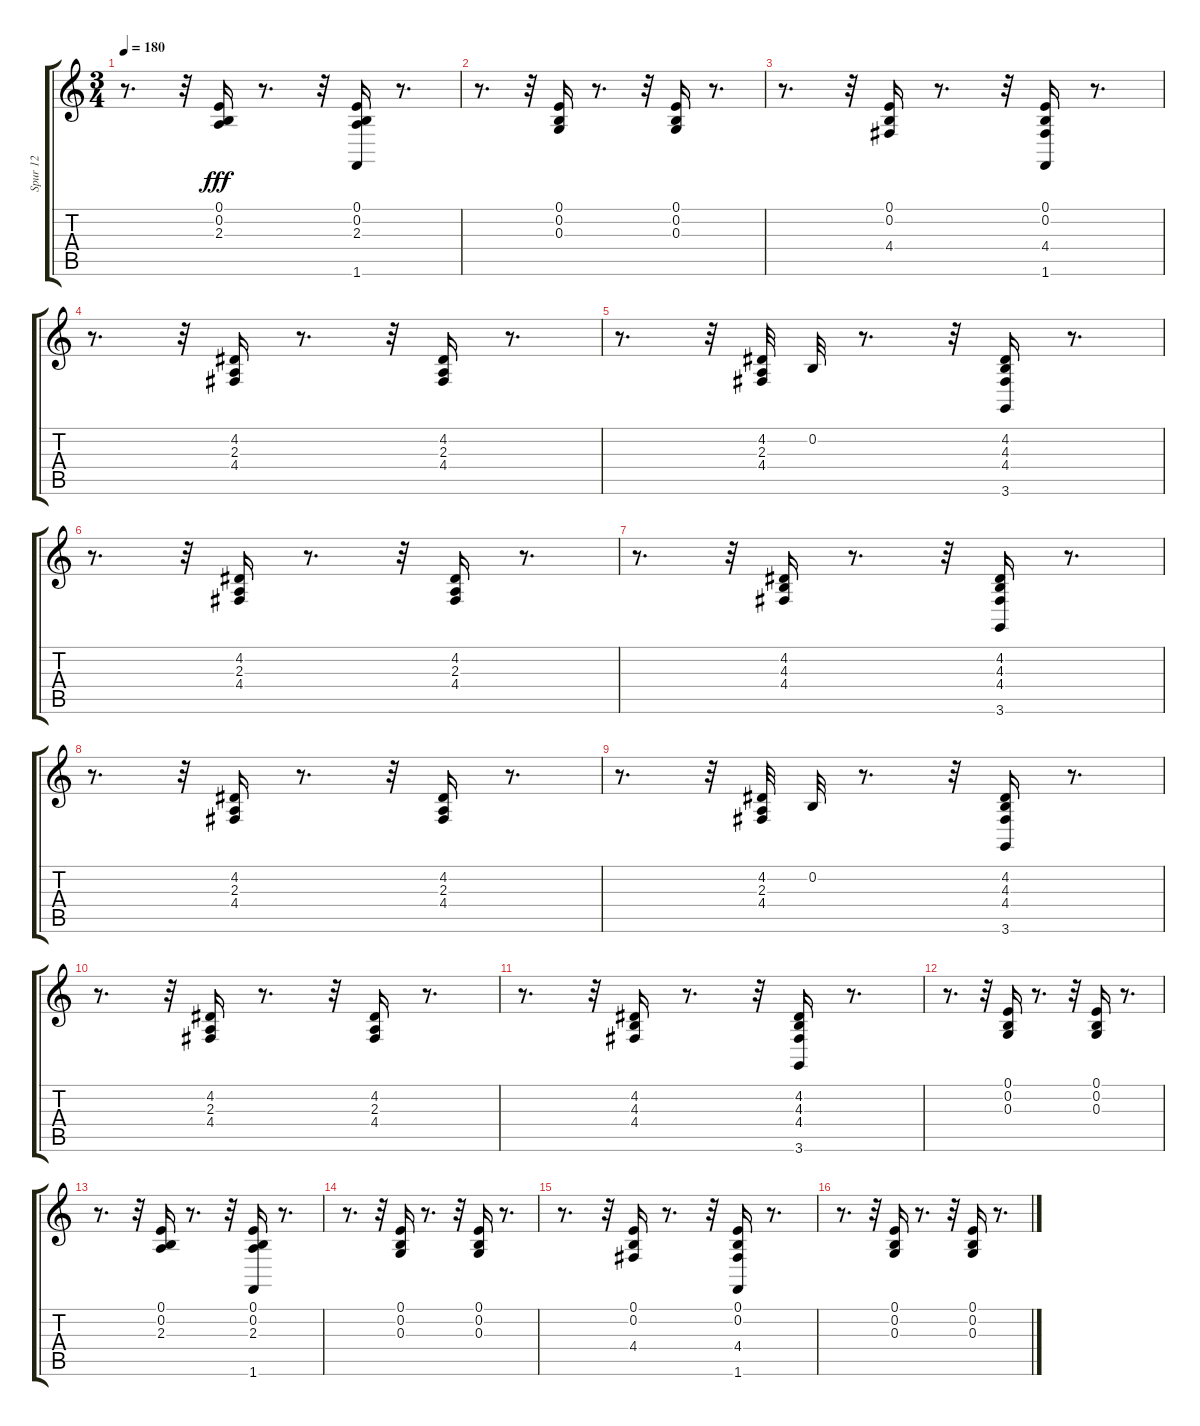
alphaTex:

\track ("Spur 12" "Spur 12") {instrument stringensemble1}
\staff {score tabs}
\tuning (E4 B3 G3 D3 A2 E2) {hide}
\ts (3 4)
\tempo 180
\clef g2
\ks c
r.8{d dy fff} r.32 (0.1 0.2 2.3).16 r.8{d} r.32 (0.1 0.2 2.3 1.6).16 r.8{d} |
r.8{d} r.32 (0.1 0.2 0.3).16 r.8{d} r.32 (0.1 0.2 0.3).16 r.8{d} |
r.8{d} r.32 (0.1 0.2 4.4).16 r.8{d} r.32 (0.1 0.2 4.4 1.6).16 r.8{d} |
r.8{d} r.32 (4.2 2.3 4.4).16 r.8{d} r.32 (4.2 2.3 4.4).16 r.8{d} |
r.8{d} r.32 (4.2 2.3 4.4).32 0.2.32 r.8{d} r.32 (4.2 4.3 4.4 3.6).16 r.8{d} |
r.8{d} r.32 (4.2 2.3 4.4).16 r.8{d} r.32 (4.2 2.3 4.4).16 r.8{d} |
r.8{d} r.32 (4.2 4.3 4.4).16 r.8{d} r.32 (4.2 4.3 4.4 3.6).16 r.8{d} |
r.8{d} r.32 (4.2 2.3 4.4).16 r.8{d} r.32 (4.2 2.3 4.4).16 r.8{d} |
r.8{d} r.32 (4.2 2.3 4.4).32 0.2.32 r.8{d} r.32 (4.2 4.3 4.4 3.6).16 r.8{d} |
r.8{d} r.32 (4.2 2.3 4.4).16 r.8{d} r.32 (4.2 2.3 4.4).16 r.8{d} |
r.8{d} r.32 (4.2 4.3 4.4).16 r.8{d} r.32 (4.2 4.3 4.4 3.6).16 r.8{d} |
r.8{d} r.32 (0.1 0.2 0.3).16 r.8{d} r.32 (0.1 0.2 0.3).16 r.8{d} |
r.8{d} r.32 (0.1 0.2 2.3).16 r.8{d} r.32 (0.1 0.2 2.3 1.6).16 r.8{d} |
r.8{d} r.32 (0.1 0.2 0.3).16 r.8{d} r.32 (0.1 0.2 0.3).16 r.8{d} |
r.8{d} r.32 (0.1 0.2 4.4).16 r.8{d} r.32 (0.1 0.2 4.4 1.6).16 r.8{d} |
r.8{d} r.32 (0.1 0.2 0.3).16 r.8{d} r.32 (0.1 0.2 0.3).16 r.8{d}
